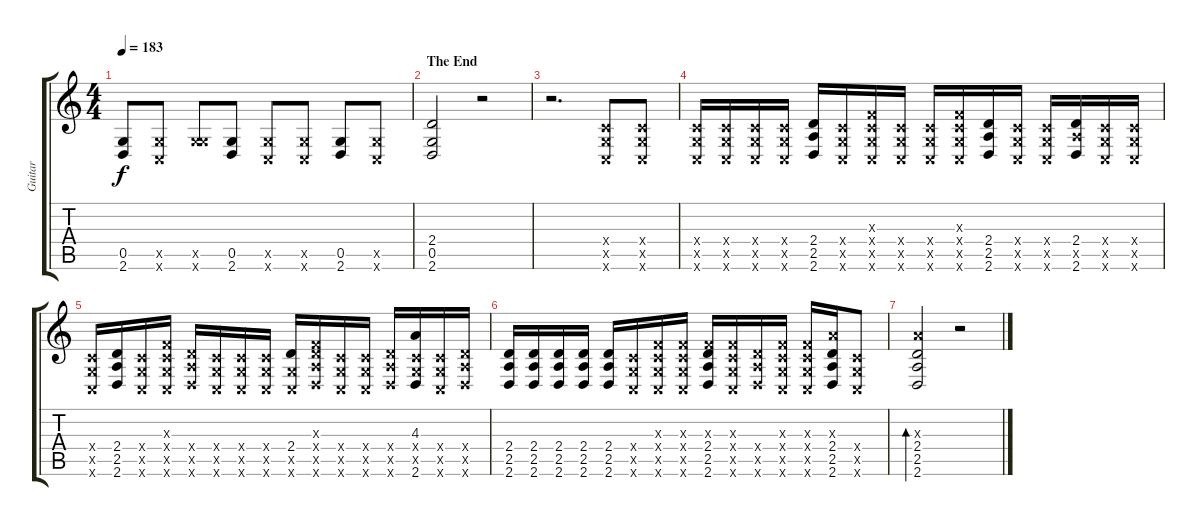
\track ("Guitar" "Guitar") {instrument distortionguitar}
\staff {score tabs}
\tuning (D4 A3 F3 C3 G2 C2) {hide}
\ts (4 4)
\tempo 183
\clef g2
\ks c
(0.5 2.6).8{dy f} (0.5{x} 0.6{x}).8 (0.5{x} 7.6{x}).8 (0.5 2.6).8 (0.5{x} 0.6{x}).8 (0.5{x} 0.6{x}).8 (0.5 2.6).8 (0.5{x} 0.6{x}).8 |
\section ("" "The End")
(2.4 0.5 2.6).2 r.2 |
r.2{d} (0.4{x} 0.5{x} 0.6{x}).8 (0.4{x} 0.5{x} 0.6{x}).8 |
(0.4{x} 0.5{x} 0.6{x}).16 (0.4{x} 0.5{x} 0.6{x}).16 (0.4{x} 0.5{x} 0.6{x}).16 (0.4{x} 0.5{x} 0.6{x}).16 (2.4 2.5 2.6).16 (0.4{x} 0.5{x} 0.6{x}).16 (0.3{x} 0.4{x} 0.5{x} 0.6{x}).16 (0.4{x} 0.5{x} 0.6{x}).16 (0.4{x} 0.5{x} 0.6{x}).16 (0.3{x} 0.4{x} 0.5{x} 0.6{x}).16 (2.4 2.5 2.6).16 (0.4{x} 0.5{x} 0.6{x}).16 (0.4{x} 0.5{x} 0.6{x}).16 (2.4 2.5{x} 2.6).16 (0.4{x} 0.5{x} 0.6{x}).16 (0.4{x} 0.5{x} 0.6{x}).16 |
(0.4{x} 0.5{x} 0.6{x}).16 (2.4 2.5 2.6).16 (0.4{x} 0.5{x} 0.6{x}).16 (0.3{x} 0.4{x} 0.5{x} 0.6{x}).16 (2.4{x} 2.5{x} 2.6{x}).16 (0.4{x} 0.5{x} 0.6{x}).16 (0.4{x} 0.5{x} 0.6{x}).16 (0.4{x} 0.5{x} 0.6{x}).16 (2.4 0.5{x} 0.6{x}).16 (0.3{x} 2.4{x} 2.5{x} 2.6{x}).16 (0.4{x} 0.5{x} 0.6{x}).16 (0.4{x} 0.5{x} 0.6{x}).16 (2.4{x} 2.5{x} 2.6{x}).16 (4.3 0.4{x} 0.5{x} 2.6).16 (0.4{x} 0.5{x} 0.6{x}).16 (2.4{x} 2.5{x} 2.6{x}).16 |
(2.4 2.5 2.6).16 (2.4 2.5 2.6).16 (2.4 2.5 2.6).16 (2.4 2.5 2.6).16 (2.4 2.5 2.6).16 (0.4{x} 0.5{x} 0.6{x}).16 (0.3{x} 0.4{x} 0.5{x} 0.6{x}).16 (0.3{x} 0.4{x} 0.5{x} 0.6{x}).16 (0.3{x} 2.4 2.5 2.6).16 (0.3{x} 0.4{x} 0.5{x} 0.6{x}).16 (2.4{x} 2.5{x} 2.6{x}).16 (0.3{x} 0.4{x} 0.5{x} 0.6{x}).16 (0.3{x} 0.4{x} 0.5{x} 0.6{x}).16 (4.3{x} 2.4 2.5 2.6).16 (0.4{x} 0.5{x} 0.6{x}).8 |
(4.3{x} 2.4 2.5 2.6).2{bd 120} r.2
